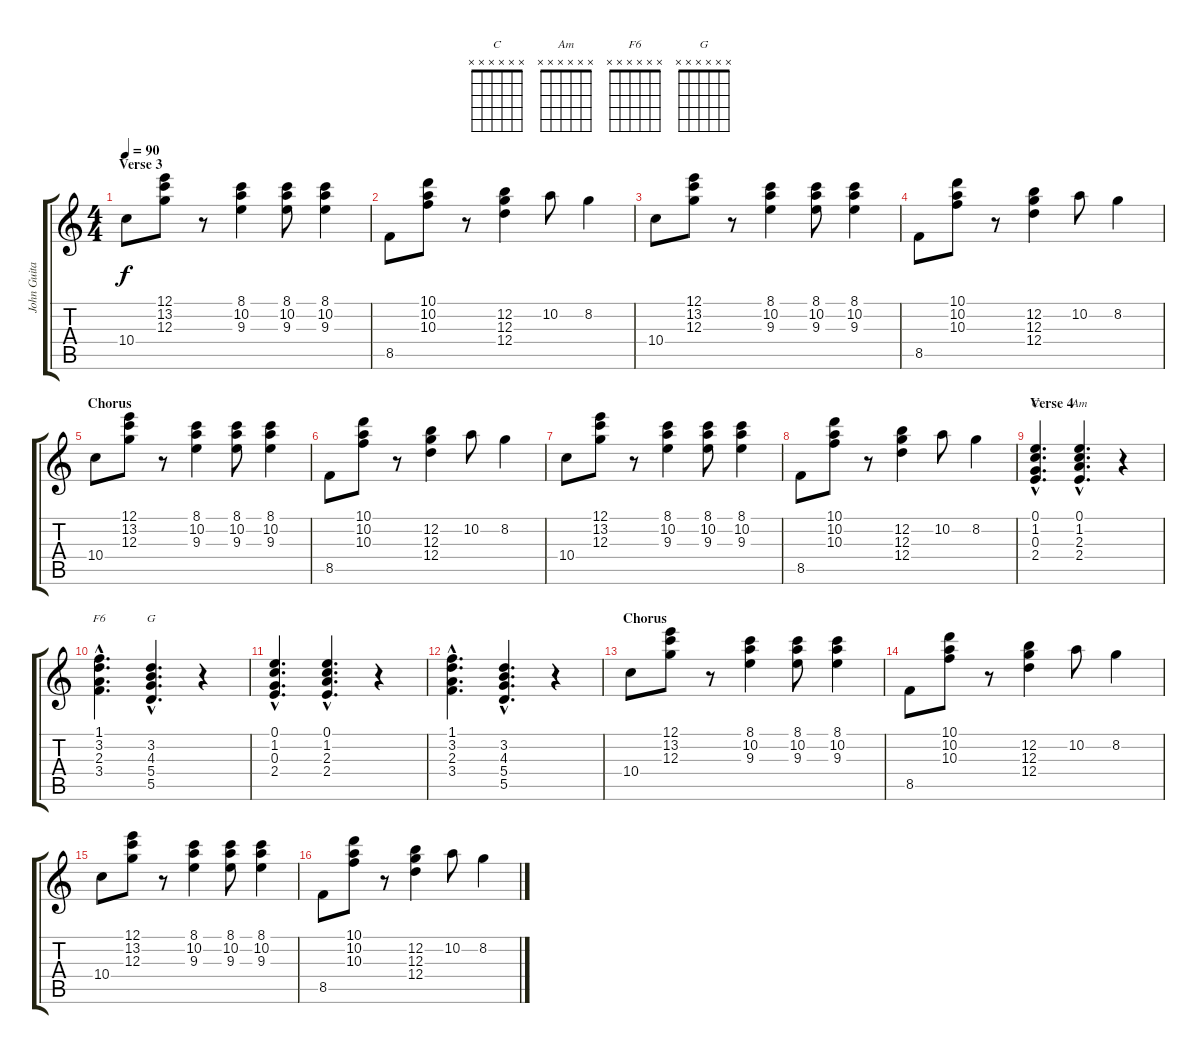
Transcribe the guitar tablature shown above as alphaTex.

\track ("John Guitar" "John Guita") {instrument electricguitarjazz}
\staff {score tabs}
\tuning (E4 B3 G3 D3 A2 E2) {hide}
\chord ("C" x x x x x x)
\chord ("Am" x x x x x x)
\chord ("F6" x x x x x x)
\chord ("G" x x x x x x)
\ts (4 4)
\section ("" "Verse 3")
\tempo 90
\clef g2
\ks c
10.4.8{dy f} (12.1 13.2 12.3).8 r.8 (8.1 10.2 9.3).4 (8.1 10.2 9.3).8 (8.1 10.2 9.3).4 |
8.5.8 (10.1 10.2 10.3).8 r.8 (12.2 12.3 12.4).4 10.2.8 8.2.4 |
10.4.8 (12.1 13.2 12.3).8 r.8 (8.1 10.2 9.3).4 (8.1 10.2 9.3).8 (8.1 10.2 9.3).4 |
8.5.8 (10.1 10.2 10.3).8 r.8 (12.2 12.3 12.4).4 10.2.8 8.2.4 |
\section ("" "Chorus")
10.4.8 (12.1 13.2 12.3).8 r.8 (8.1 10.2 9.3).4 (8.1 10.2 9.3).8 (8.1 10.2 9.3).4 |
8.5.8 (10.1 10.2 10.3).8 r.8 (12.2 12.3 12.4).4 10.2.8 8.2.4 |
10.4.8 (12.1 13.2 12.3).8 r.8 (8.1 10.2 9.3).4 (8.1 10.2 9.3).8 (8.1 10.2 9.3).4 |
8.5.8 (10.1 10.2 10.3).8 r.8 (12.2 12.3 12.4).4 10.2.8 8.2.4 |
\section ("" "Verse 4")
(0.1{hac} 1.2{hac} 0.3{hac} 2.4{hac}).4{d ch "C"} (0.1{hac} 1.2{hac} 2.3{hac} 2.4{hac}).4{d ch "Am"} r.4 |
(1.1{hac} 3.2{hac} 2.3{hac} 3.4{hac}).4{d ch "F6"} (3.2{hac} 4.3{hac} 5.4{hac} 5.5{hac}).4{d ch "G"} r.4 |
(0.1{hac} 1.2{hac} 0.3{hac} 2.4{hac}).4{d} (0.1{hac} 1.2{hac} 2.3{hac} 2.4{hac}).4{d} r.4 |
(1.1{hac} 3.2{hac} 2.3{hac} 3.4{hac}).4{d} (3.2{hac} 4.3{hac} 5.4{hac} 5.5{hac}).4{d} r.4 |
\section ("" "Chorus")
10.4.8 (12.1 13.2 12.3).8 r.8 (8.1 10.2 9.3).4 (8.1 10.2 9.3).8 (8.1 10.2 9.3).4 |
8.5.8 (10.1 10.2 10.3).8 r.8 (12.2 12.3 12.4).4 10.2.8 8.2.4 |
10.4.8 (12.1 13.2 12.3).8 r.8 (8.1 10.2 9.3).4 (8.1 10.2 9.3).8 (8.1 10.2 9.3).4 |
8.5.8 (10.1 10.2 10.3).8 r.8 (12.2 12.3 12.4).4 10.2.8 8.2.4
